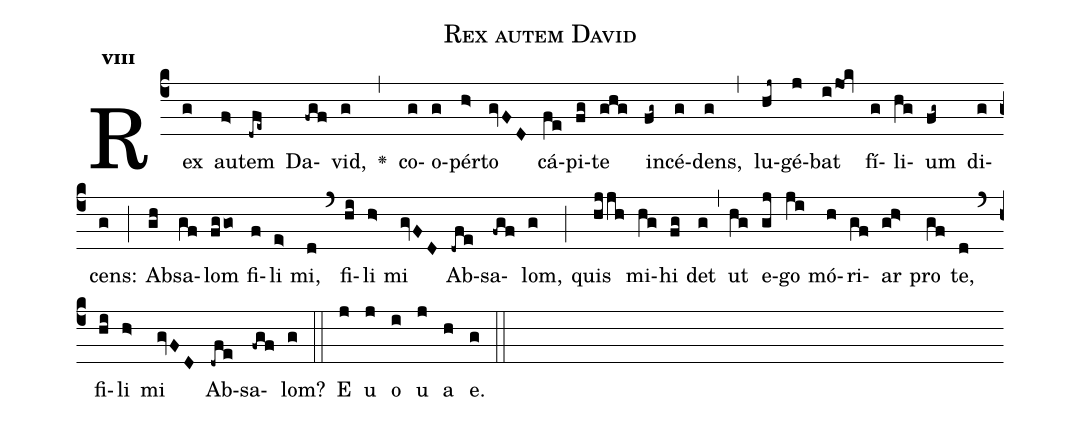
name:Rex autem David;
office-part:Antiphona;
mode:8;
%%
initial-style: 1;
name: Rex autem David;
book: Antiphonae & Responsoria/Tomus IV, p. 11;
occasion: Dominica XIV per Annum;
office-part: 1V Ant M ad lib;
annotation: 8g;
centering-scheme: english;
font: OFLSortsMillGoudy;
height: 11;
width: 4.5;
%%
(c4)Rex(g) au(f>)tem(-dfe~) Da(-fgf)vid,(g) <v>\greheightstar</v>(,) co(g)o(g)pér(h>)to(gvFD) cá(fe)pi(fg)te(ghg) in(fg~)cé(g)dens,(g) (,) lu(hj~)gé(j)bat(ijok) fí(g)li(hg)um(fg~) di(g)cens:(g) (;) Ab(gh)sa(gf)lom(fggo) fi(f)li(e>) mi,(d) (`) fi(hi)li(h>) mi(gvFD) Ab(-dfe)sa(-fgf)lom,(g) (;) quis(hj/jh) mi(hg)hi(fg) det(g) (,) ut(hg) e(gj)go(ji) mó(h)ri(gf)ar(gh>) pro(gf) te,(d) (`) fi(hi)li(h>) mi(gvFD) Ab(-dfe)sa(-fgf)lom?(g) (::) E(j) u(j) o(i) u(j) a(h) e.(g) (::)
